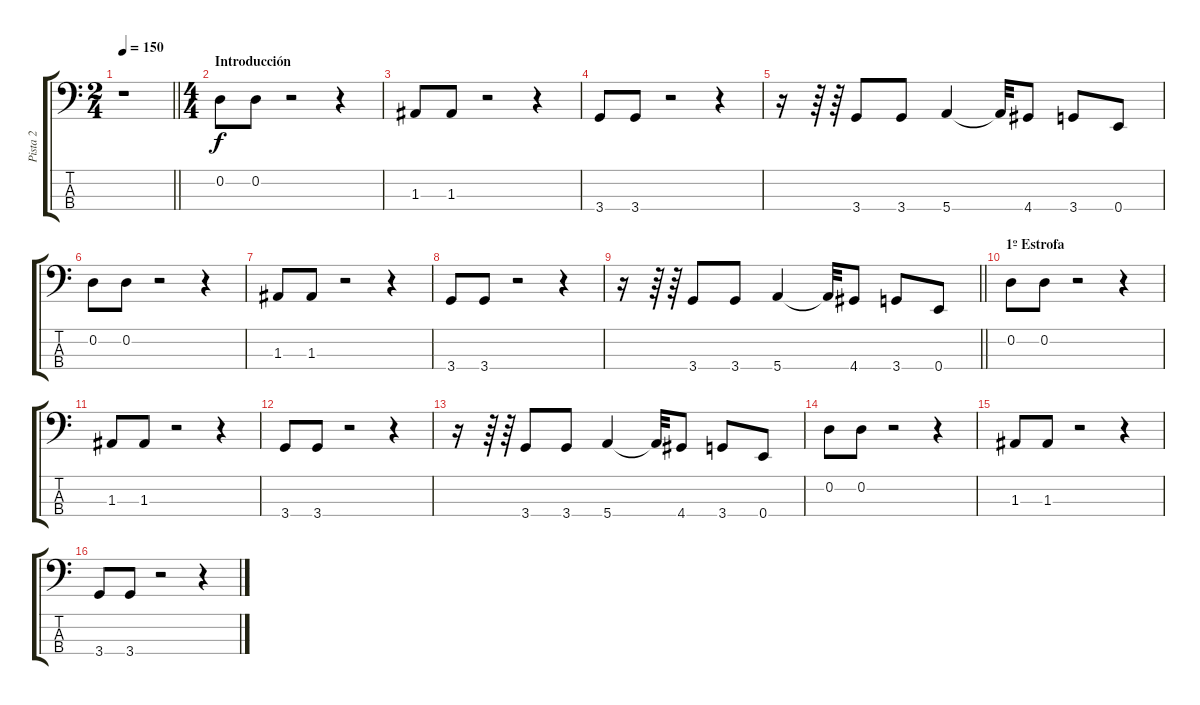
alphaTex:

\track ("Pista 2" "Pista 2") {instrument electricbassfinger}
\staff {score tabs}
\tuning (G2 D2 A1 E1) {hide}
\ts (2 4)
\tempo 150
\clef f4
\barLineRight lightlight
\ks c
r.1{dy f instrument electricbassfinger} |
\ts (4 4)
\section ("" "Introducción")
0.2.8 0.2.8 r.2 r.4 |
1.3.8 1.3.8 r.2 r.4 |
3.4.8 3.4.8 r.2 r.4 |
r.16 r.64 r.64 3.4.8 3.4.8 5.4.4 5.4{t}.32 4.4.8 3.4.8 0.4.8 |
0.2.8 0.2.8 r.2 r.4 |
1.3.8 1.3.8 r.2 r.4 |
3.4.8 3.4.8 r.2 r.4 |
\barLineRight lightlight
r.16 r.64 r.64 3.4.8 3.4.8 5.4.4 5.4{t}.32 4.4.8 3.4.8 0.4.8 |
\section ("" "1º Estrofa")
0.2.8 0.2.8 r.2 r.4 |
1.3.8 1.3.8 r.2 r.4 |
3.4.8 3.4.8 r.2 r.4 |
r.16 r.64 r.64 3.4.8 3.4.8 5.4.4 5.4{t}.32 4.4.8 3.4.8 0.4.8 |
0.2.8 0.2.8 r.2 r.4 |
1.3.8 1.3.8 r.2 r.4 |
3.4.8 3.4.8 r.2 r.4
